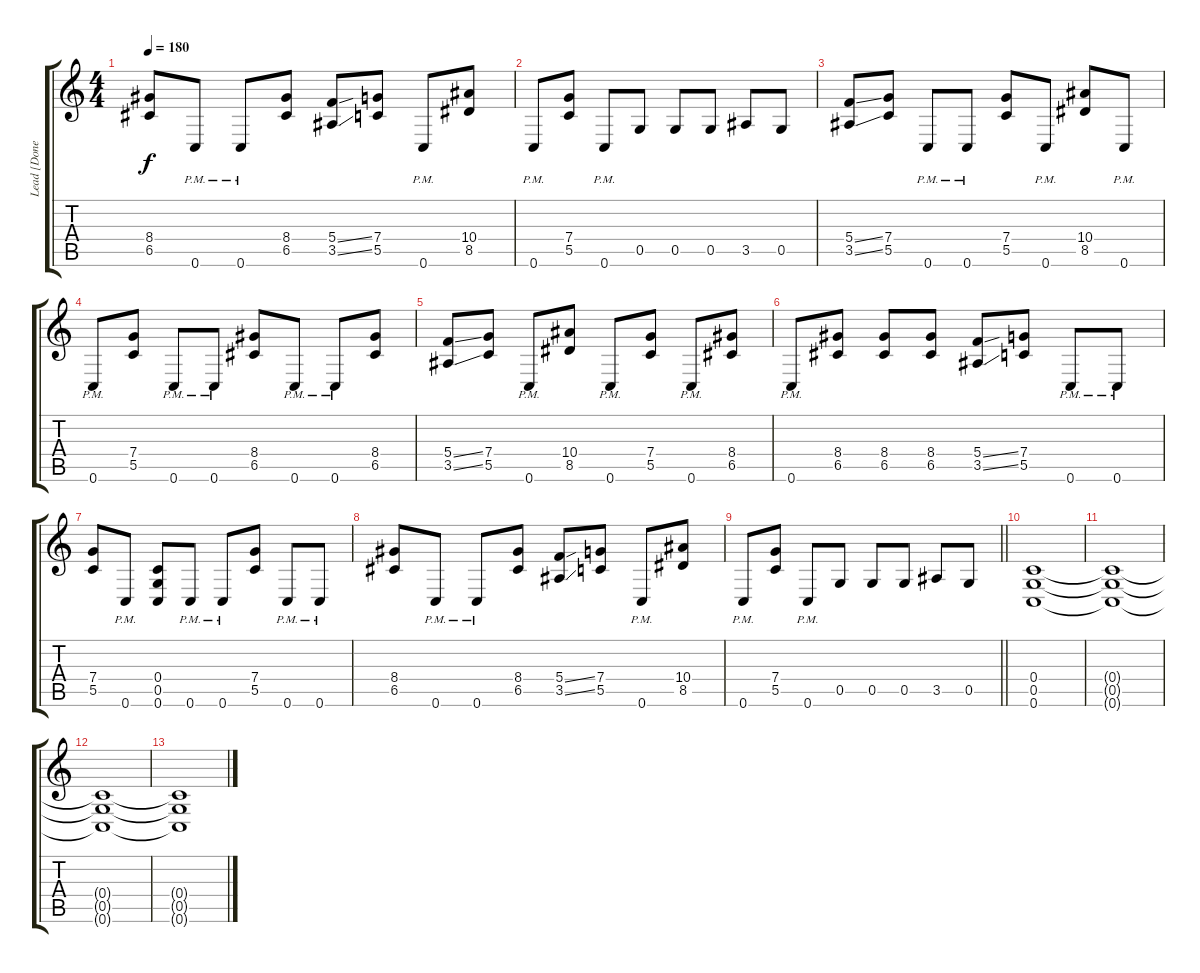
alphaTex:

\track ("Lead [Donegan]" "Lead [Done") {instrument distortionguitar}
\staff {score tabs}
\tuning (D4 A3 F3 C3 G2 C2) {hide}
\ts (4 4)
\tempo 180
\clef g2
\ks c
(8.4 6.5).8{dy f} 0.6{pm}.8 0.6{pm}.8 (8.4 6.5).8 (5.4{ss} 3.5{ss}).8 (7.4 5.5).8 0.6{pm}.8 (10.4 8.5).8 |
0.6{pm}.8 (7.4 5.5).8 0.6{pm}.8 0.5.8 0.5.8 0.5.8 3.5.8 0.5.8 |
(5.4{ss} 3.5{ss}).8 (7.4 5.5).8 0.6{pm}.8 0.6{pm}.8 (7.4 5.5).8 0.6{pm}.8 (10.4 8.5).8 0.6{pm}.8 |
0.6{pm}.8 (7.4 5.5).8 0.6{pm}.8 0.6{pm}.8 (8.4 6.5).8 0.6{pm}.8 0.6{pm}.8 (8.4 6.5).8 |
(5.4{ss} 3.5{ss}).8 (7.4 5.5).8 0.6{pm}.8 (10.4 8.5).8 0.6{pm}.8 (7.4 5.5).8 0.6{pm}.8 (8.4 6.5).8 |
0.6{pm}.8 (8.4 6.5).8 (8.4 6.5).8 (8.4 6.5).8 (5.4{ss} 3.5{ss}).8 (7.4 5.5).8 0.6{pm}.8 0.6{pm}.8 |
(7.4 5.5).8 0.6{pm}.8 (0.4 0.5 0.6).8 0.6{pm}.8 0.6{pm}.8 (7.4 5.5).8 0.6{pm}.8 0.6{pm}.8 |
(8.4 6.5).8 0.6{pm}.8 0.6{pm}.8 (8.4 6.5).8 (5.4{ss} 3.5{ss}).8 (7.4 5.5).8 0.6{pm}.8 (10.4 8.5).8 |
\barLineRight lightlight
0.6{pm}.8 (7.4 5.5).8 0.6{pm}.8 0.5.8 0.5.8 0.5.8 3.5.8 0.5.8 |
(0.4 0.5 0.6).1 |
(0.4{t} 0.5{t} 0.6{t}).1 |
(0.4{t} 0.5{t} 0.6{t}).1 |
(0.4{t} 0.5{t} 0.6{t}).1
